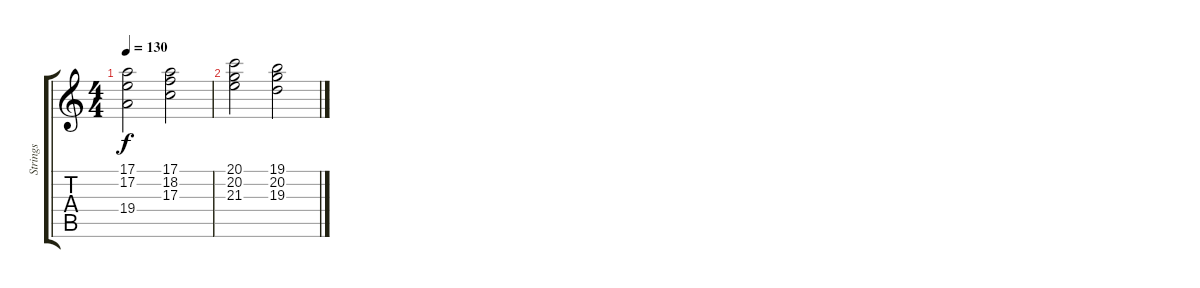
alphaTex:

\track ("Strings" "Strings") {instrument stringensemble1}
\staff {score tabs}
\tuning (E4 B3 G3 D3 A2 E2) {hide}
\ts (4 4)
\tempo 130
\clef g2
\ks c
(17.1 17.2 19.4).2{dy f} (17.1 18.2 17.3).2 |
(20.1 20.2 21.3).2 (19.1 20.2 19.3).2
